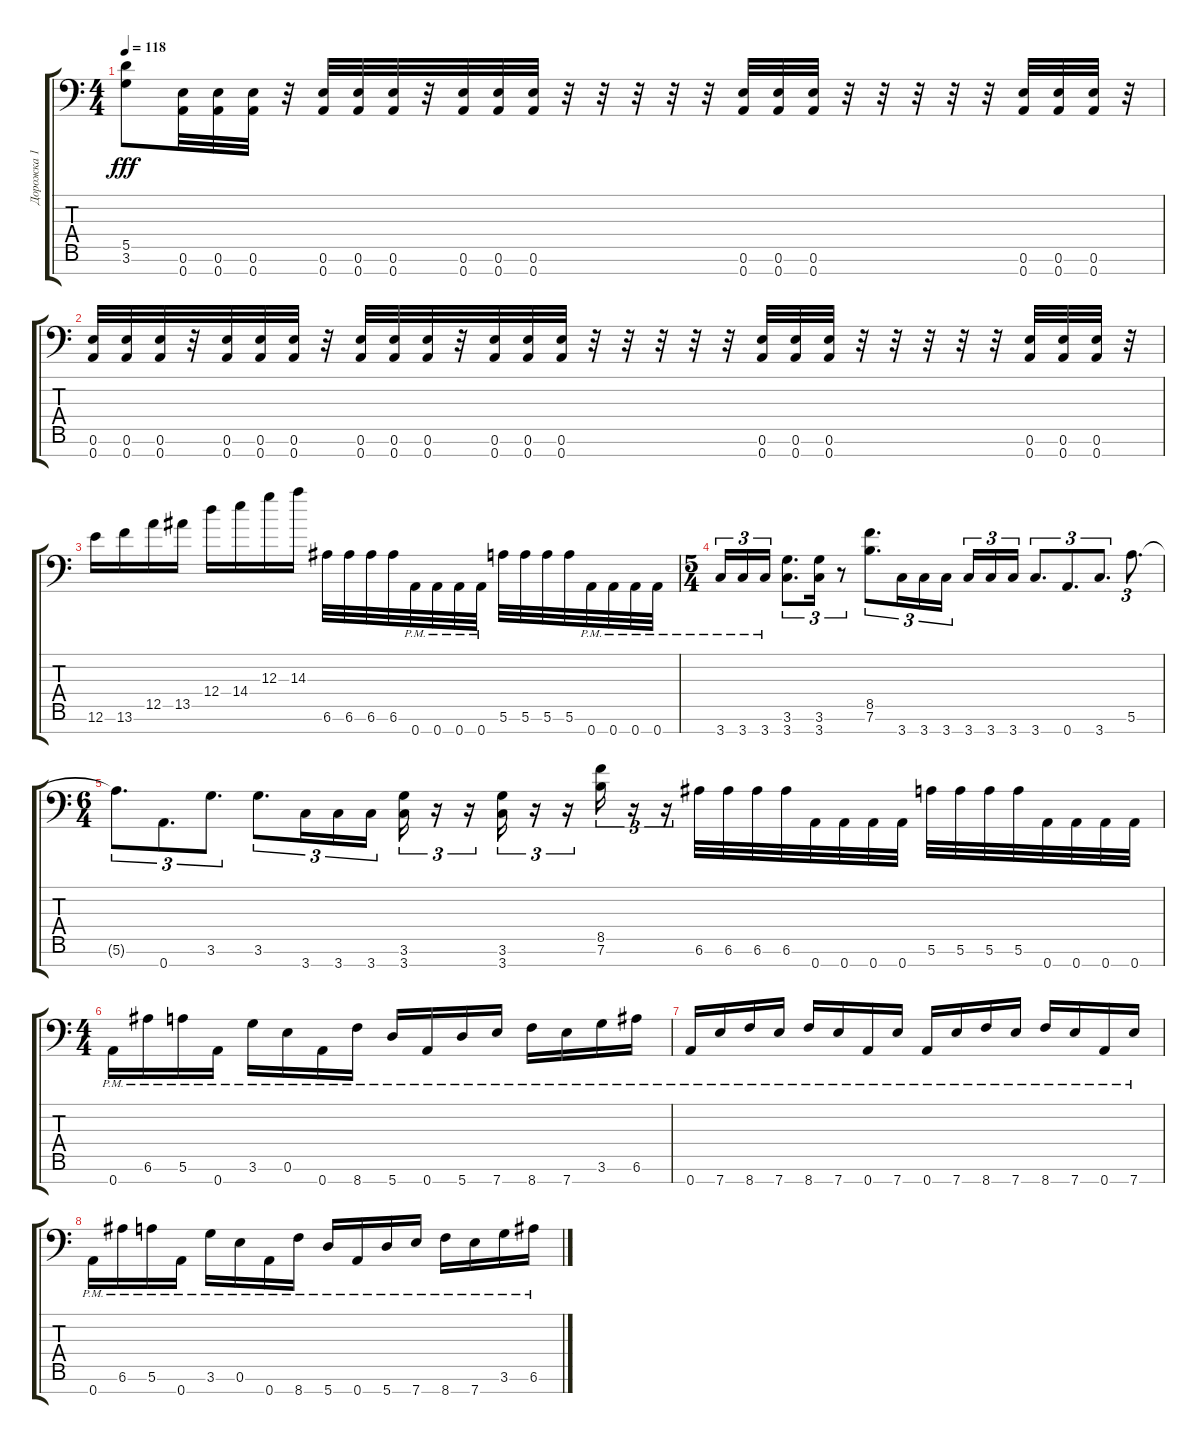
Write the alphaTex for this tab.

\track ("Дорожка 1" "Дорожка 1") {instrument distortionguitar}
\staff {score tabs}
\tuning (E4 B3 G3 D3 A2 E2 A1) {hide}
\ts (4 4)
\tempo 118
\clef f4
\ks c
(5.5 3.6).8{dy fff} (0.6 0.7).32 (0.6 0.7).32 (0.6 0.7).32 r.32 (0.6 0.7).32 (0.6 0.7).32 (0.6 0.7).32 r.32 (0.6 0.7).32 (0.6 0.7).32 (0.6 0.7).32 r.32 r.32 r.32 r.32 r.32 (0.6 0.7).32 (0.6 0.7).32 (0.6 0.7).32 r.32 r.32 r.32 r.32 r.32 (0.6 0.7).32 (0.6 0.7).32 (0.6 0.7).32 r.32 |
(0.6 0.7).32 (0.6 0.7).32 (0.6 0.7).32 r.32 (0.6 0.7).32 (0.6 0.7).32 (0.6 0.7).32 r.32 (0.6 0.7).32 (0.6 0.7).32 (0.6 0.7).32 r.32 (0.6 0.7).32 (0.6 0.7).32 (0.6 0.7).32 r.32 r.32 r.32 r.32 r.32 (0.6 0.7).32 (0.6 0.7).32 (0.6 0.7).32 r.32 r.32 r.32 r.32 r.32 (0.6 0.7).32 (0.6 0.7).32 (0.6 0.7).32 r.32 |
12.6.16 13.6.16 12.5.16 13.5.16 12.4.16 14.4.16 12.3.16 14.3.16 6.6.32 6.6.32 6.6.32 6.6.32 0.7{pm}.32 0.7{pm}.32 0.7{pm}.32 0.7{pm}.32 5.6.32 5.6.32 5.6.32 5.6.32 0.7{pm}.32 0.7{pm}.32 0.7{pm}.32 0.7{pm}.32 |
\ts (5 4)
3.7{pm}.16{tu (3 2)} 3.7{pm}.16{tu (3 2)} 3.7{pm}.16{tu (3 2)} (3.6 3.7).8{d tu (3 2)} (3.6 3.7).16{tu (3 2)} r.8{tu (3 2)} (8.5 7.6).8{d tu (3 2)} 3.7.16{tu (3 2)} 3.7.16{tu (3 2)} 3.7.16{tu (3 2) beam splitsecondary} 3.7.16{tu (3 2)} 3.7.16{tu (3 2)} 3.7.16{tu (3 2)} 3.7.8{d tu (3 2)} 0.7.8{d tu (3 2)} 3.7.8{d tu (3 2)} 5.6.8{d tu (3 2)} |
\ts (6 4)
5.6{t}.8{d tu (3 2)} 0.7.8{d tu (3 2)} 3.6.8{d tu (3 2)} 3.6.8{d tu (3 2)} 3.7.16{tu (3 2)} 3.7.16{tu (3 2)} 3.7.16{tu (3 2) beam splitsecondary} (3.6 3.7).16{tu (3 2)} r.16{tu (3 2)} r.16{tu (3 2)} (3.6 3.7).16{tu (3 2)} r.16{tu (3 2)} r.16{tu (3 2)} (8.5 7.6).16{tu (3 2)} r.16{tu (3 2)} r.16{tu (3 2)} 6.6.32 6.6.32 6.6.32 6.6.32 0.7.32 0.7.32 0.7.32 0.7.32 5.6.32 5.6.32 5.6.32 5.6.32 0.7.32 0.7.32 0.7.32 0.7.32 |
\ts (4 4)
0.7{pm}.16 6.6{pm}.16 5.6{pm}.16 0.7{pm}.16 3.6{pm}.16 0.6{pm}.16 0.7{pm}.16 8.7{pm}.16 5.7{pm}.16 0.7{pm}.16 5.7{pm}.16 7.7{pm}.16 8.7{pm}.16 7.7{pm}.16 3.6{pm}.16 6.6{pm}.16 |
0.7{pm}.16 7.7{pm}.16 8.7{pm}.16 7.7{pm}.16 8.7{pm}.16 7.7{pm}.16 0.7{pm}.16 7.7{pm}.16 0.7{pm}.16 7.7{pm}.16 8.7{pm}.16 7.7{pm}.16 8.7{pm}.16 7.7{pm}.16 0.7{pm}.16 7.7{pm}.16 |
0.7{pm}.16 6.6{pm}.16 5.6{pm}.16 0.7{pm}.16 3.6{pm}.16 0.6{pm}.16 0.7{pm}.16 8.7{pm}.16 5.7{pm}.16 0.7{pm}.16 5.7{pm}.16 7.7{pm}.16 8.7{pm}.16 7.7{pm}.16 3.6{pm}.16 6.6{pm}.16
